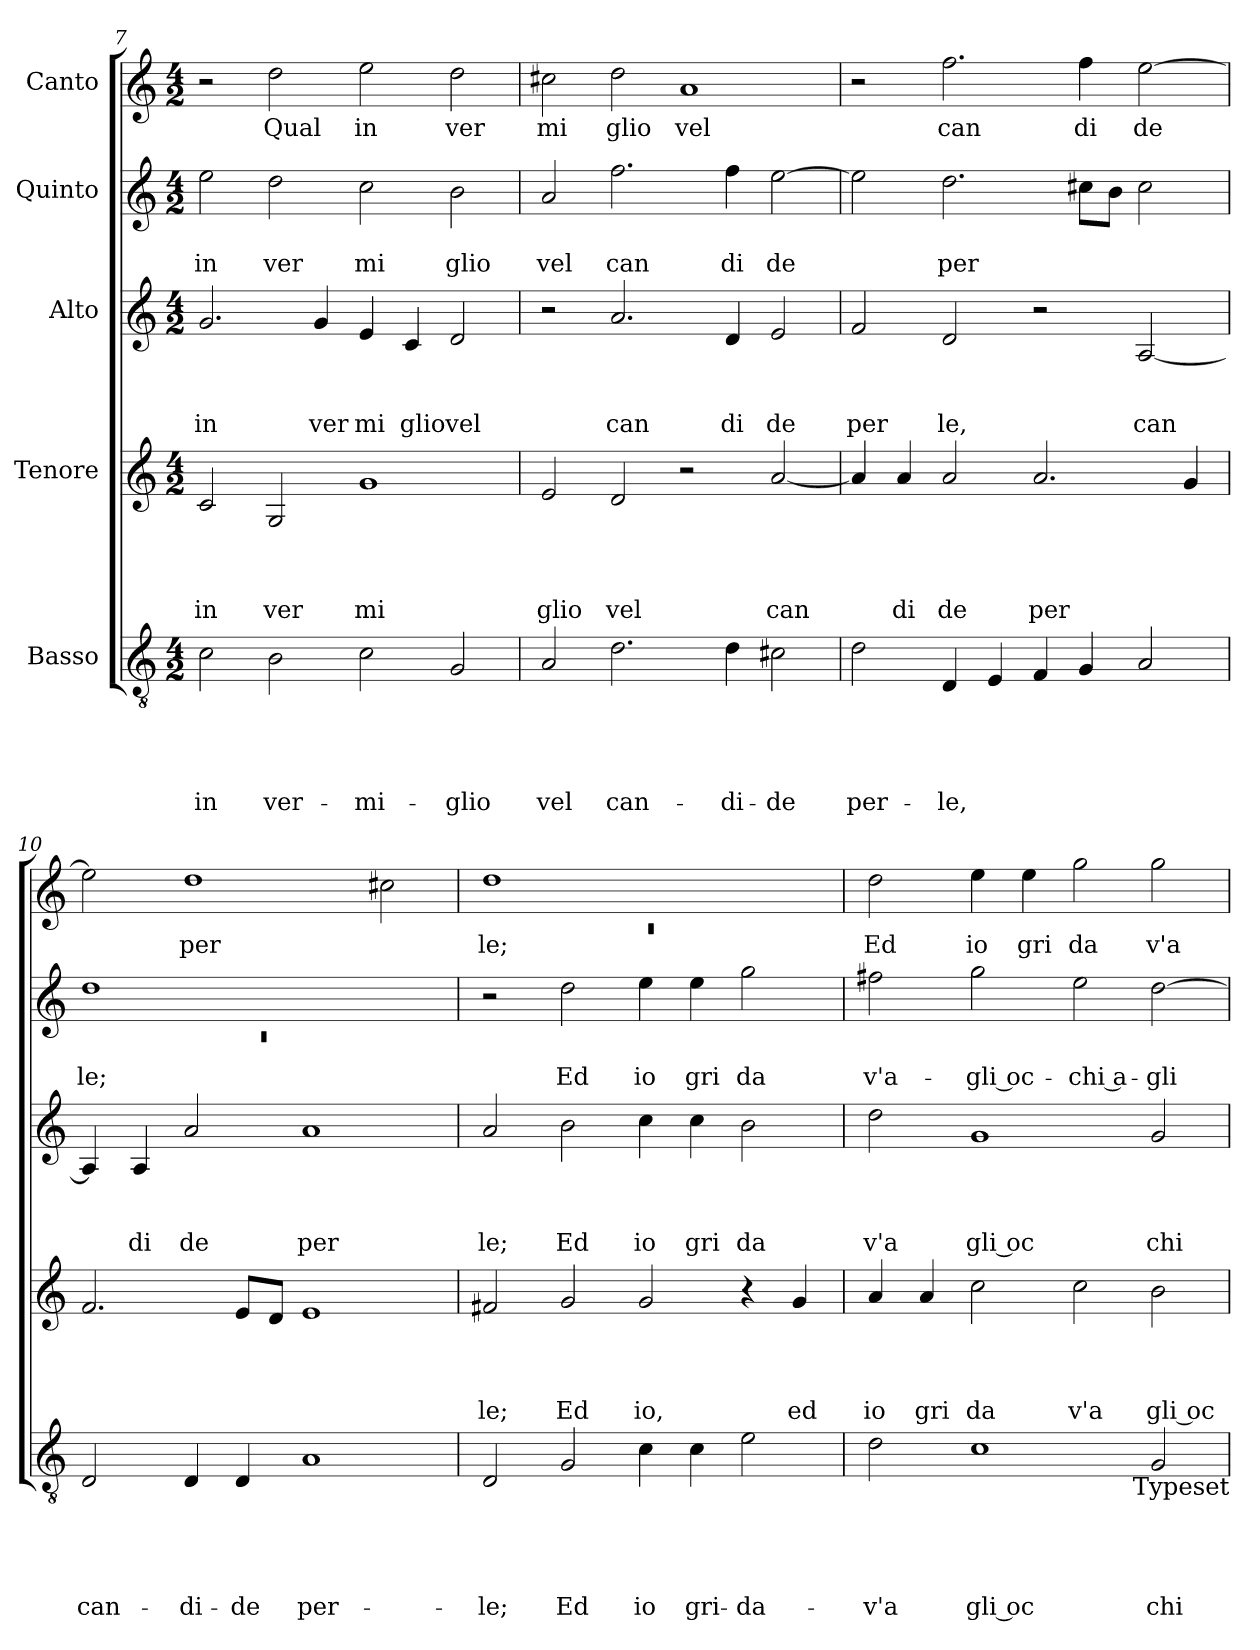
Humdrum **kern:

**kern	**text	**text	**text	**text	**text	**kern	**text	**text	**text	**text	**kern	**text	**text	**text	**kern	**text	**text	**kern	**text
*part5	*part5	*part5	*part5	*part5	*part5	*part4	*part4	*part4	*part4	*part4	*part3	*part3	*part3	*part3	*part2	*part2	*part2	*part1	*part1
*staff5	*staff5	*staff5	*staff5	*staff5	*staff5	*staff4	*staff4	*staff4	*staff4	*staff4	*staff3	*staff3	*staff3	*staff3	*staff2	*staff2	*staff2	*staff1	*staff1
*I"Basso	*	*	*	*	*	*I"Tenore	*	*	*	*	*I"Alto	*	*	*	*I"Quinto	*	*	*I"Canto	*
*clefGv2	*	*	*	*	*	*clefG2	*	*	*	*	*clefG2	*	*	*	*clefG2	*	*	*clefG2	*
*k[]	*	*	*	*	*	*k[]	*	*	*	*	*k[]	*	*	*	*k[]	*	*	*k[]	*
*C:	*	*	*	*	*	*C:	*	*	*	*	*C:	*	*	*	*C:	*	*	*C:	*
*M4/2	*	*	*	*	*	*M4/2	*	*	*	*	*M4/2	*	*	*	*M4/2	*	*	*M4/2	*
=7	=7	=7	=7	=7	=7	=7	=7	=7	=7	=7	=7	=7	=7	=7	=7	=7	=7	=7	=7
!	!	!	!	!	!LO:LY:b	!	!	!	!	!LO:LY:b	!	!	!	!LO:LY:b	!	!	!LO:LY:b	!	!
2c\	.	.	.	.	in	2c/	.	.	.	in	2.g/	.	.	in	2ee\	.	in	2r	.
!	!	!	!	!	!LO:LY:b	!	!	!	!	!LO:LY:b	!	!	!	!	!	!	!LO:LY:b	!	!LO:LY:b
2B\	.	.	.	.	ver-	2G/	.	.	.	ver	.	.	.	.	2dd\	.	ver	2dd\	Qual
!	!	!	!	!	!	!	!	!	!	!	!	!	!	!LO:LY:b	!	!	!	!	!
.	.	.	.	.	.	.	.	.	.	.	4g/	.	.	ver	.	.	.	.	.
!	!	!	!	!	!LO:LY:b	!	!	!	!	!LO:LY:b	!	!	!	!LO:LY:b	!	!	!LO:LY:b	!	!LO:LY:b
2c\	.	.	.	.	-mi-	1g	.	.	.	mi	4e/	.	.	mi	2cc\	.	mi	2ee\	in
!	!	!	!	!	!	!	!	!	!	!	!	!	!	!LO:LY:b	!	!	!	!	!
.	.	.	.	.	.	.	.	.	.	.	4c/	.	.	glio	.	.	.	.	.
!	!	!	!	!	!LO:LY:b	!	!	!	!	!	!	!	!	!LO:LY:b	!	!	!LO:LY:b	!	!LO:LY:b
2G/	.	.	.	.	-glio	.	.	.	.	.	2d/	.	.	vel	2b\	.	glio	2dd\	ver
=8	=8	=8	=8	=8	=8	=8	=8	=8	=8	=8	=8	=8	=8	=8	=8	=8	=8	=8	=8
!	!	!	!	!	!LO:LY:b	!	!	!	!	!LO:LY:b	!	!	!	!	!	!	!LO:LY:b	!	!LO:LY:b
2A/	.	.	.	.	vel	2e/	.	.	.	glio	2r	.	.	.	2a/	.	vel	2cc#X\	mi
!	!	!	!	!	!LO:LY:b	!	!	!	!	!LO:LY:b	!	!	!	!LO:LY:b	!	!	!LO:LY:b	!	!LO:LY:b
2.d\	.	.	.	.	can-	2d/	.	.	.	vel	2.a/	.	.	can	2.ff\	.	can	2dd\	glio
!	!	!	!	!	!	!	!	!	!	!	!	!	!	!	!	!	!	!	!LO:LY:b
.	.	.	.	.	.	2r	.	.	.	.	.	.	.	.	.	.	.	1a	vel
!	!	!	!	!	!LO:LY:b	!	!	!	!	!	!	!	!	!LO:LY:b	!	!	!LO:LY:b	!	!
4d\	.	.	.	.	-di-	.	.	.	.	.	4d/	.	.	di	4ff\	.	di	.	.
!	!	!	!	!	!LO:LY:b	!	!	!	!	!LO:LY:b	!	!	!	!LO:LY:b	!	!	!LO:LY:b	!	!
2c#X\	.	.	.	.	-de	[<2a/	.	.	.	can	2e/	.	.	de	[>2ee\	.	de	.	.
=9	=9	=9	=9	=9	=9	=9	=9	=9	=9	=9	=9	=9	=9	=9	=9	=9	=9	=9	=9
!	!	!	!	!	!LO:LY:b	!	!	!	!	!	!	!	!	!LO:LY:b	!	!	!	!	!
2d\	.	.	.	.	per-	4a/]	.	.	.	.	2f/	.	.	per	2ee\]	.	.	2r	.
!	!	!	!	!	!	!	!	!	!	!LO:LY:b	!	!	!	!	!	!	!	!	!
.	.	.	.	.	.	4a/	.	.	.	di	.	.	.	.	.	.	.	.	.
!	!	!	!	!	!LO:LY:b	!	!	!	!	!LO:LY:b	!	!	!	!LO:LY:b	!	!	!LO:LY:b	!	!LO:LY:b
4D/	.	.	.	.	-le,	2a/	.	.	.	de	2d/	.	.	le,	2.dd\	.	per	2.ff\	can
4E/	.	.	.	.	.	.	.	.	.	.	.	.	.	.	.	.	.	.	.
!	!	!	!	!	!	!	!	!	!	!LO:LY:b	!	!	!	!	!	!	!	!	!
4F/	.	.	.	.	.	2.a/	.	.	.	per	2r	.	.	.	.	.	.	.	.
!	!	!	!	!	!	!	!	!	!	!	!	!	!	!	!	!	!	!	!LO:LY:b
4G/	.	.	.	.	.	.	.	.	.	.	.	.	.	.	8cc#X\L	.	.	4ff\	di
.	.	.	.	.	.	.	.	.	.	.	.	.	.	.	8b\J	.	.	.	.
!	!	!	!	!	!	!	!	!	!	!	!	!	!	!LO:LY:b	!	!	!	!	!LO:LY:b
2A/	.	.	.	.	.	.	.	.	.	.	[<2A/	.	.	can	2cc#\	.	.	[>2ee\	de
.	.	.	.	.	.	4g/	.	.	.	.	.	.	.	.	.	.	.	.	.
=10	=10	=10	=10	=10	=10	=10	=10	=10	=10	=10	=10	=10	=10	=10	=10	=10	=10	=10	=10
*	*	*	*	*	*	*	*	*	*	*	*	*	*	*	*^	*	*	*	*
!	!	!	!	!	!LO:LY:b	!	!	!	!	!	!	!	!	!	!	!LO:N:vis=1	!	!LO:LY:b	!	!
2D/	.	.	.	.	can-	2.f/	.	.	.	.	4A/]	.	.	.	1dd	0rc	.	le;	2ee\]	.
!	!	!	!	!	!	!	!	!	!	!	!	!	!	!LO:LY:b	!	!	!	!	!	!
.	.	.	.	.	.	.	.	.	.	.	4A/	.	.	di	.	.	.	.	.	.
!	!	!	!	!	!LO:LY:b	!	!	!	!	!	!	!	!	!LO:LY:b	!	!	!	!	!	!LO:LY:b
4D/	.	.	.	.	-di-	.	.	.	.	.	2a/	.	.	de	.	.	.	.	1dd	per
!	!	!	!	!	!LO:LY:b	!	!	!	!	!	!	!	!	!	!	!	!	!	!	!
4D/	.	.	.	.	-de	8e/L	.	.	.	.	.	.	.	.	.	.	.	.	.	.
.	.	.	.	.	.	8d/J	.	.	.	.	.	.	.	.	.	.	.	.	.	.
!	!	!	!	!	!LO:LY:b	!	!	!	!	!	!	!	!	!LO:LY:b	!	!	!	!	!	!
1A	.	.	.	.	per-	1e	.	.	.	.	1a	.	.	per	1ryy	.	.	.	.	.
.	.	.	.	.	.	.	.	.	.	.	.	.	.	.	.	.	.	.	2cc#X\	.
*	*	*	*	*	*	*	*	*	*	*	*	*	*	*	*v	*v	*	*	*	*
=11	=11	=11	=11	=11	=11	=11	=11	=11	=11	=11	=11	=11	=11	=11	=11	=11	=11	=11	=11
*	*	*	*	*	*	*	*	*	*	*	*	*	*	*	*	*	*	*^	*
!	!	!	!	!	!LO:LY:b	!	!	!	!	!LO:LY:b	!	!	!	!LO:LY:b	!	!	!	!	!LO:N:vis=1	!LO:LY:b
2D/	.	.	.	.	-le;	2f#X/	.	.	.	le;	2a/	.	.	le;	2r	.	.	1dd	0rc	le;
!	!	!	!	!	!LO:LY:b	!	!	!	!	!LO:LY:b	!	!	!	!LO:LY:b	!	!	!LO:LY:b	!	!	!
2G/	.	.	.	.	Ed	2g/	.	.	.	Ed	2b\	.	.	Ed	2dd\	.	Ed	.	.	.
!	!	!	!	!	!LO:LY:b	!	!	!	!	!LO:LY:b	!	!	!	!LO:LY:b	!	!	!LO:LY:b	!	!	!
4c\	.	.	.	.	io	2g/	.	.	.	io,	4cc\	.	.	io	4ee\	.	io	1ryy	.	.
!	!	!	!	!	!LO:LY:b	!	!	!	!	!	!	!	!	!LO:LY:b	!	!	!LO:LY:b	!	!	!
4c\	.	.	.	.	gri-	.	.	.	.	.	4cc\	.	.	gri	4ee\	.	gri	.	.	.
!	!	!	!	!	!LO:LY:b	!	!	!	!	!	!	!	!	!LO:LY:b	!	!	!LO:LY:b	!	!	!
2e\	.	.	.	.	-da-	4r	.	.	.	.	2b\	.	.	da	2gg\	.	da	.	.	.
!	!	!	!	!	!	!	!	!	!	!LO:LY:b	!	!	!	!	!	!	!	!	!	!
.	.	.	.	.	.	4g/	.	.	.	ed	.	.	.	.	.	.	.	.	.	.
*	*	*	*	*	*	*	*	*	*	*	*	*	*	*	*	*	*	*v	*v	*
!!LO:LB:g=z
=12	=12	=12	=12	=12	=12	=12	=12	=12	=12	=12	=12	=12	=12	=12	=12	=12	=12	=12	=12
!	!	!	!	!	!LO:LY:b	!	!	!	!	!LO:LY:b	!	!	!	!LO:LY:b	!	!	!LO:LY:b	!	!LO:LY:b
2d\	.	.	.	.	-v'a	4a/	.	.	.	io	2dd\	.	.	v'a	2ff#X\	.	v'a-	2dd\	Ed
!	!	!	!	!	!	!	!	!	!	!LO:LY:b	!	!	!	!	!	!	!	!	!
.	.	.	.	.	.	4a/	.	.	.	gri	.	.	.	.	.	.	.	.	.
!	!	!	!	!	!LO:LY:b:rj	!	!	!	!	!LO:LY:b	!	!	!	!LO:LY:b:rj	!	!	!LO:LY:b:rj	!	!LO:LY:b
1c	.	.	.	.	gli oc	2cc\	.	.	.	da	1g	.	.	gli oc	2gg\	.	-gli oc-	4ee\	io
!	!	!	!	!	!	!	!	!	!	!	!	!	!	!	!	!	!	!	!LO:LY:b
.	.	.	.	.	.	.	.	.	.	.	.	.	.	.	.	.	.	4ee\	gri
!	!	!	!	!	!	!	!	!	!	!LO:LY:b	!	!	!	!	!	!	!LO:LY:b:rj	!	!LO:LY:b
.	.	.	.	.	.	2cc\	.	.	.	v'a	.	.	.	.	2ee\	.	-chi a-	2gg\	da
!	!	!	!	!	!LO:LY:b	!	!	!	!	!LO:LY:b:rj	!	!	!	!LO:LY:b	!	!	!LO:LY:b	!	!LO:LY:b
2G/	.	.	.	.	chi	2b\	.	.	.	gli oc	2g/	.	.	chi	[>2dd\	.	-gli	2gg\	v'a
!LO:TX:b:t=Typeset	!	!	!	!	!	!	!	!	!	!	!	!	!	!	!	!	!	!	!
=	=	=	=	=	=	=	=	=	=	=	=	=	=	=	=	=	=	=	=
*-	*-	*-	*-	*-	*-	*-	*-	*-	*-	*-	*-	*-	*-	*-	*-	*-	*-	*-	*-
